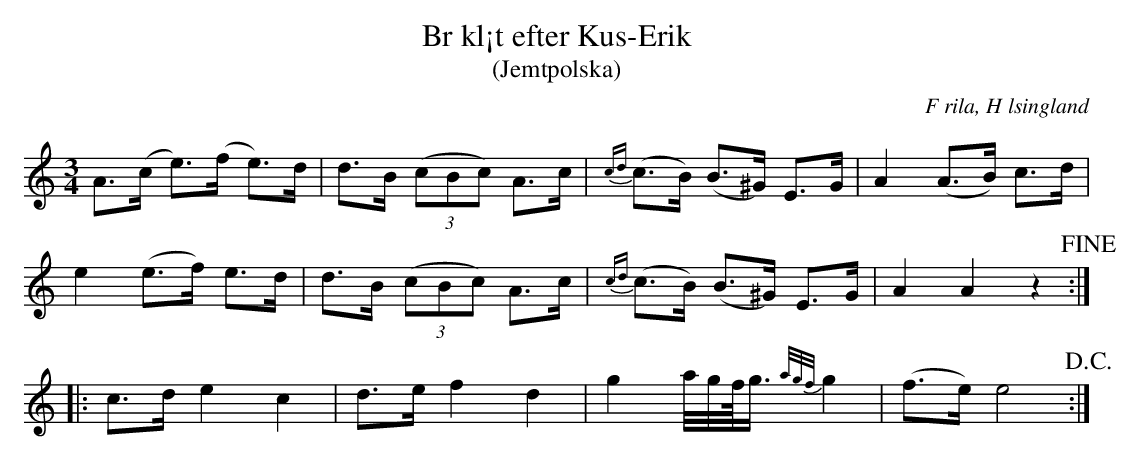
X:1
T: Br kl¡t efter Kus-Erik
T: (Jemtpolska)
O: F rila, H lsingland
M: 3/4
L: 1/8
K: Am
A>(c e>)(f e)>d | d>B ((3cBc) A>c | {cd}(c>B) (B>^G)   E>G      | A2    (A>B) c>d  |
e2   (e>f) e>d  | d>B ((3cBc) A>c | {cd}(c>B)    (B>^G)   E>G      | A2    A2    z2  !fine! ::
K: C
c>d  e2    c2   | d>e f2      d2  | g2        a//g//f//<g/ {a/g/f/}g2 | (f>e) e4 !D.C.!       :|
